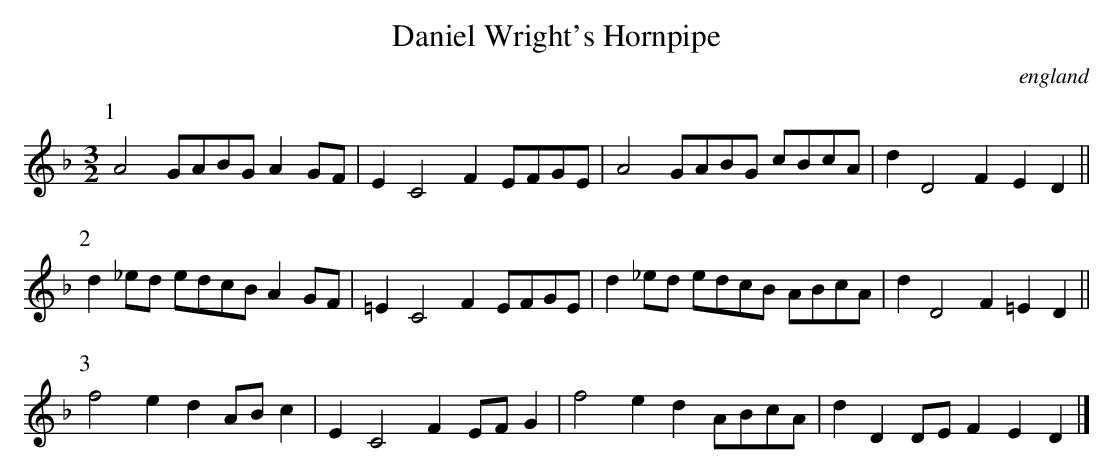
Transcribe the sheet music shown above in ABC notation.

X:1
T:Daniel Wright's Hornpipe
O:england
M:3/2
L:1/8
K:F
P:1
A4     GABG A2 GF |  E2 C4 F2 EFGE | A4     GABG cBcA | d2 D4    F2  E2 D2||
P:2
d2 _ed edcB A2 GF | =E2 C4 F2 EFGE | d2 _ed edcB ABcA | d2 D4    F2 =E2 D2||
P:3
f4     e2 d2 AB c2|  E2 C4 F2 EF G2| f4  e2 d2   ABcA | d2 D2 DE F2  E2 D2 |]
